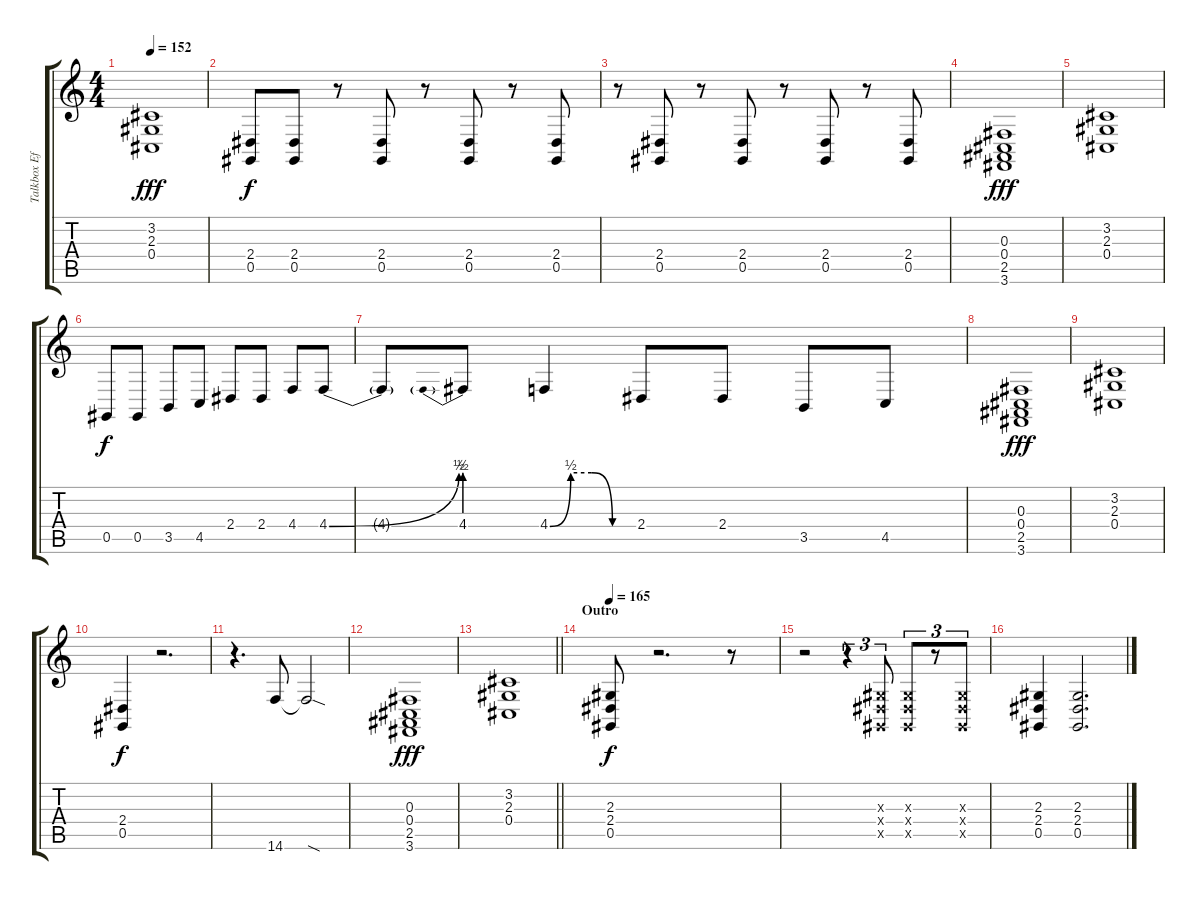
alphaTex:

\track ("Talkbox Effect" "Talkbox Ef") {instrument oboe}
\staff {score tabs}
\tuning (Eb4 Bb3 Gb3 Db3 Ab2 Eb2) {hide}
\ts (4 4)
\tempo 152
\clef g2
\ks c
(3.2 2.3 0.4).1{dy fff} |
(2.4 0.5).8{dy f} (2.4 0.5).8 r.8 (2.4 0.5).8 r.8 (2.4 0.5).8 r.8 (2.4 0.5).8 |
r.8 (2.4 0.5).8 r.8 (2.4 0.5).8 r.8 (2.4 0.5).8 r.8 (2.4 0.5).8 |
(0.3 0.4 2.5 3.6).1{dy fff} |
(3.2 2.3 0.4).1 |
0.5.8{dy f} 0.5.8 3.5.8 4.5.8 2.4.8 2.4.8 4.4.8 4.4{be (bend 0 0 60 2)}.8 |
4.4{t}.8 4.4{be (prebend 0 2 60 2)}.8 4.4{be (custom 0 0 15 2 30 2 45 0 60 0)}.4 2.4.8 2.4.8 3.5.8 4.5.8 |
(0.3 0.4 2.5 3.6).1{dy fff} |
(3.2 2.3 0.4).1 |
(2.4 0.5).4{dy f} r.2{d} |
r.4{d} 14.6.8 14.6{sod t}.2 |
(0.3 0.4 2.5 3.6).1{dy fff} |
\barLineRight lightlight
(3.2 2.3 0.4).1 |
\section ("" "Outro")
\tempo 165
(2.3 2.4 0.5).8{dy f} r.2{d} r.8 |
r.2 r.4{tu (3 2)} (2.3{x} 2.4{x} 0.5{x}).8{tu (3 2)} (2.3{x} 2.4{x} 0.5{x}).8{tu (3 2)} r.8{tu (3 2)} (2.3{x} 2.4{x} 0.5{x}).8{tu (3 2)} |
(2.3 2.4 0.5).4 (2.3 2.4 0.5).2{d}
